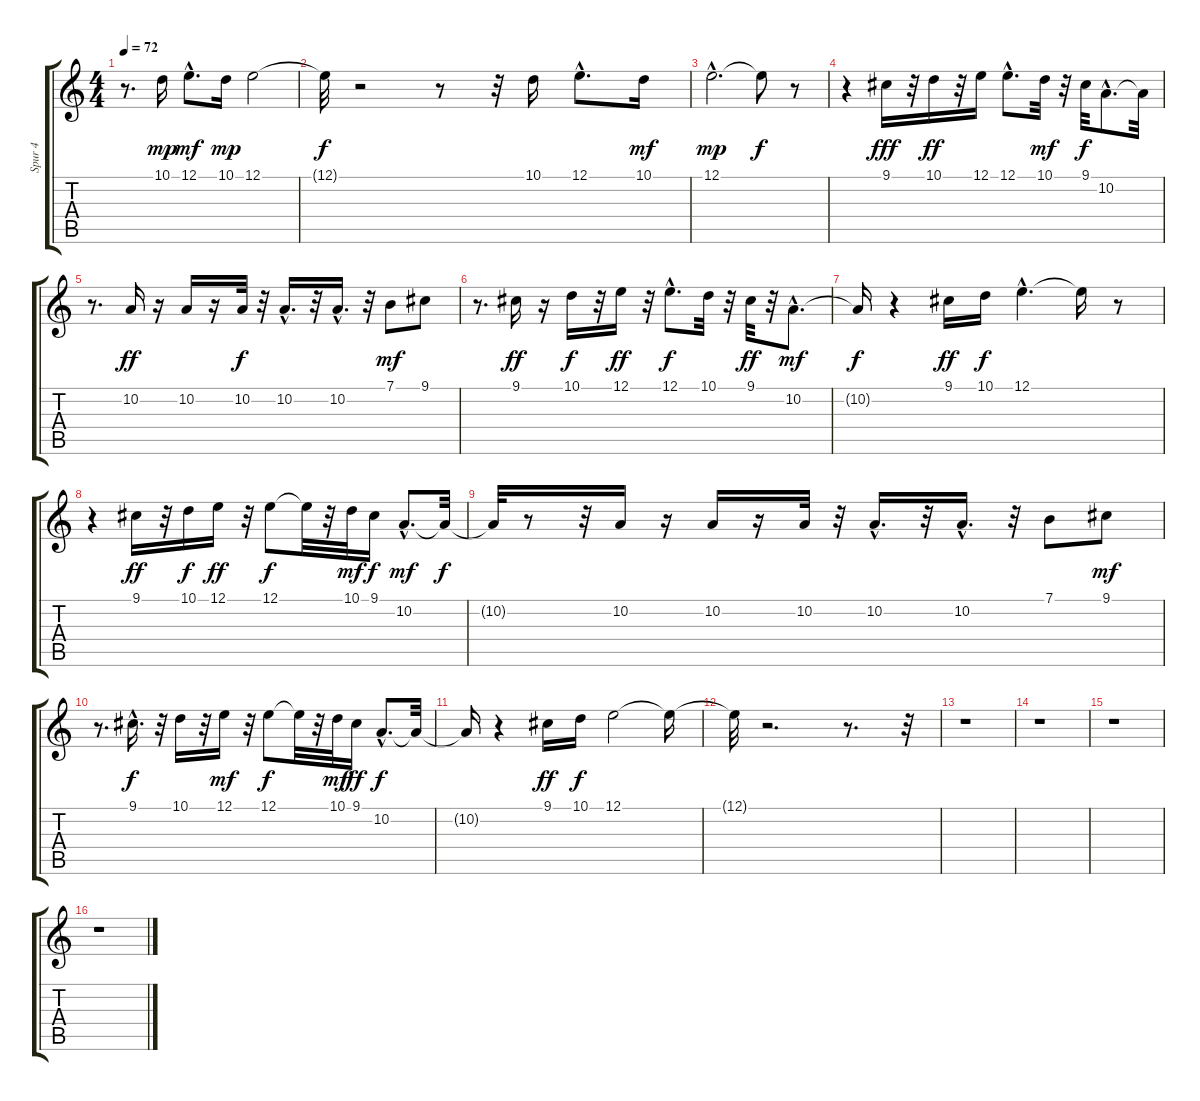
\track ("Spur 4" "Spur 4") {instrument trumpet}
\staff {score tabs}
\tuning (E4 B3 G3 D3 A2 E2) {hide}
\ts (4 4)
\tempo 72
\clef g2
\ks c
r.8{d dy f} 10.1.16{dy mp} 12.1{hac}.8{d dy mf} 10.1.16{dy mp} 12.1.2 |
12.1{t}.32{dy f} r.2 r.8 r.32 10.1.16 12.1{hac}.8{d} 10.1.16{dy mf} |
12.1{hac}.2{d dy mp} 12.1{t}.8{dy f} r.8 |
r.4 9.1.16{dy fff} r.32 10.1.16{dy ff} r.32 12.1.16 12.1{hac}.8{d} 10.1.32{dy mf} r.32 9.1.32{dy f} 10.2{hac}.8{d} 10.2{t}.32 |
r.8{d} 10.2.16{dy ff} r.16 10.2.16 r.16 10.2.32{dy f} r.32 10.2{hac}.16{d} r.32 10.2{hac}.16{d} r.32 7.1.8{dy mf} 9.1.8 |
r.8{d} 9.1.16{dy ff} r.16 10.1.16{dy f} r.32 12.1.16{dy ff} r.32 12.1{hac}.8{d dy f} 10.1.32 r.32 9.1.32{dy ff} r.32 10.2{hac}.8{d dy mf} |
10.2{t}.16{dy f} r.4 9.1.16{dy ff} 10.1.16{dy f} 12.1{hac}.4{d} 12.1{t}.16 r.8 |
r.4 9.1.16{dy ff} r.32 10.1.16{dy f} 12.1.16{dy ff} r.32 12.1.8{dy f} 12.1{t}.32 r.32 10.1.32{dy mf} 9.1.16{dy f} 10.2{hac}.8{d dy mf} 10.2{t}.32{dy f} |
10.2{t}.32 r.8 r.32 10.2.16 r.16 10.2.16 r.16 10.2.32 r.32 10.2{hac}.16{d} r.32 10.2{hac}.16{d} r.32 7.1.8 9.1.8{dy mf} |
r.8{d} 9.1{hac}.16{d dy f} r.32 10.1.16 r.32 12.1.16{dy mf} r.32 12.1.8{dy f} 12.1{t}.32 r.32 10.1.32{dy mf} 9.1.16{dy ff} 10.2{hac}.8{d dy f} 10.2{t}.32 |
10.2{t}.16 r.4 9.1.16{dy ff} 10.1.16{dy f} 12.1.2 12.1{t}.16 |
12.1{t}.32 r.2{d} r.8{d} r.32 |
r.1 |
r.1 |
r.1 |
r.1
